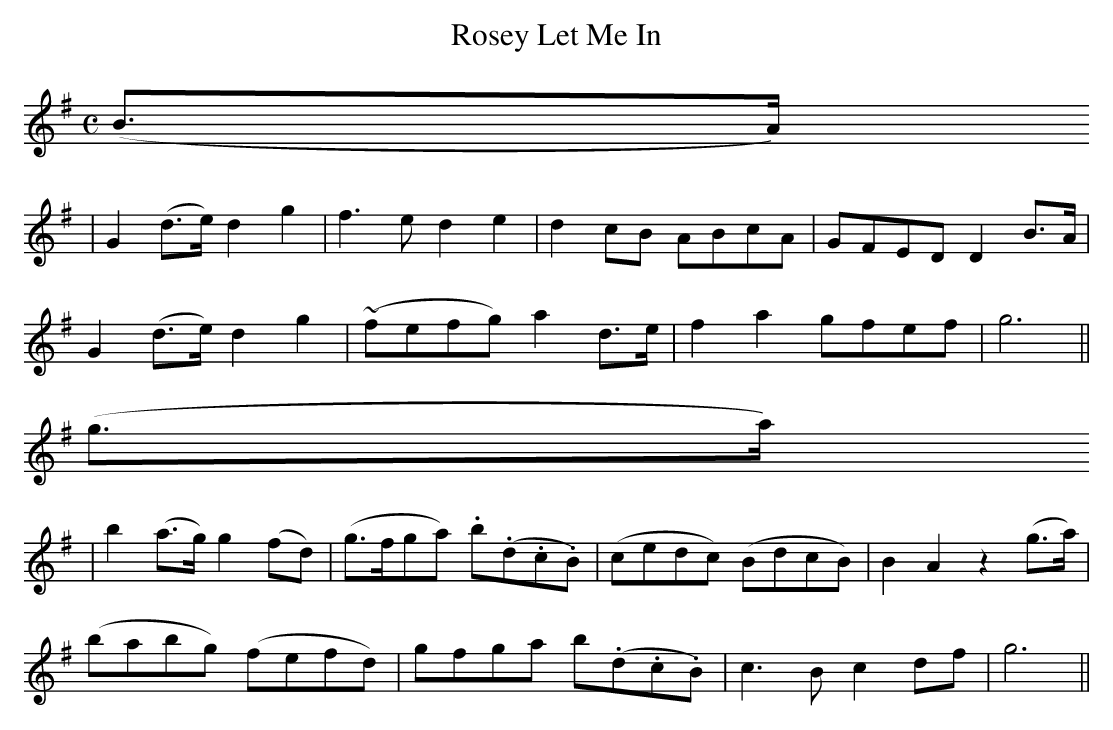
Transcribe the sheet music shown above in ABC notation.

X:1
T: Rosey Let Me In
M: C
L: 1/8
K: G
(B>A)
| G2 (d>e) d2 g2 | f3 e d2 e2 | d2 cB ABcA | GFED D2 B>A |
G2 (d>e) d2 g2 | (~fefg) a2 d>e | f2 a2 gfef | g6 ||
(g>a)
| b2 (a>g) g2 (fd) | (g>fga) .b(.d.c.B) | (cedc) (BdcB) | B2 A2 z2 (g>a) |
(babg) (fefd) | gfga b(.d.c.B) | c3 B c2 df | g6 ||
